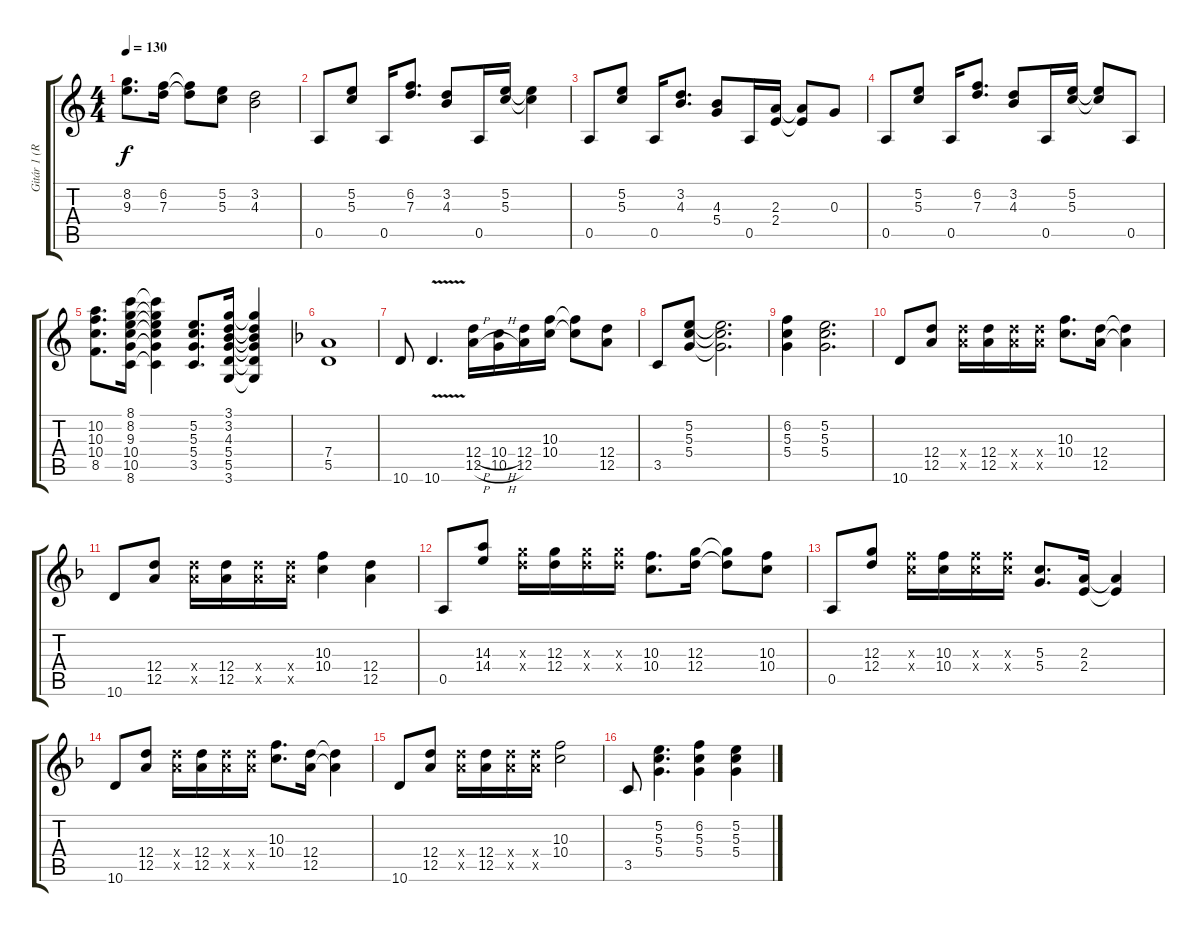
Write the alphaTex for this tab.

\track ("Gitár 1 (Ritchie Blackmore)" "Gitár 1 (R") {instrument distortionguitar}
\staff {score tabs}
\tuning (E4 B3 G3 D3 A2 E2) {hide}
\ts (4 4)
\tempo 130
\clef g2
\ks c
(8.2 9.3).8{d dy f} (6.2 7.3).16 (6.2{t} 7.3{t}).8 (5.2 5.3).8 (3.2 4.3).2 |
0.5.8 (5.2 5.3).8 0.5.16 (6.2 7.3).8{d} (3.2 4.3).8 0.5.16 (5.2 5.3).16 (5.2{t} 5.3{t}).4 |
0.5.8 (5.2 5.3).8 0.5.16 (3.2 4.3).8{d} (4.3 5.4).8 0.5.16 (2.3 2.4).16 (2.3{t} 2.4{t}).8 0.3.8 |
0.5.8 (5.2 5.3).8 0.5.16 (6.2 7.3).8{d} (3.2 4.3).8 0.5.16 (5.2 5.3).16 (5.2{t} 5.3{t}).8 0.5.8 |
(10.2 10.3 10.4 8.5).8{d} (8.1 8.2 9.3 10.4 10.5 8.6).16 (8.1{t} 8.2{t} 9.3{t} 10.4{t} 10.5{t} 8.6{t}).4 (5.2 5.3 5.4 3.5).8{d} (3.1 3.2 4.3 5.4 5.5 3.6).16 (3.1{t} 3.2{t} 4.3{t} 5.4{t} 5.5{t} 3.6{t}).4 |
\ks f
(7.4 5.5).1 |
10.6.8 10.6{v}.4{d} (12.4{h} 12.5{h}).16 (10.4{h} 10.5{h}).16 (12.4 12.5).16 (10.3 10.4).16 (10.3{t} 10.4{t}).8 (12.4 12.5).8 |
3.5.8 (5.2 5.3 5.4).8 (5.2{t} 5.3{t} 5.4{t}).2{d} |
(6.2 5.3 5.4).4 (5.2 5.3 5.4).2{d} |
10.6.8 (12.4 12.5).8 (12.4{x} 12.5{x}).16 (12.4 12.5).16{beam merge} (12.4{x} 12.5{x}).16 (12.4{x} 12.5{x}).16 (10.3 10.4).8{d} (12.4 12.5).16 (12.4{t} 12.5{t}).4 |
10.6.8 (12.4 12.5).8 (12.4{x} 12.5{x}).16 (12.4 12.5).16{beam merge} (12.4{x} 12.5{x}).16 (12.4{x} 12.5{x}).16 (10.3 10.4).4 (12.4 12.5).4 |
0.5.8 (14.3 14.4).8 (12.3{x} 12.4{x}).16 (12.3 12.4).16 (12.3{x} 12.4{x}).16 (12.3{x} 12.4{x}).16 (10.3 10.4).8{d} (12.3 12.4).16 (12.3{t} 12.4{t}).8 (10.3 10.4).8 |
0.5.8 (12.3 12.4).8 (10.3{x} 10.4{x}).16 (10.3 10.4).16 (10.3{x} 10.4{x}).16 (10.3{x} 10.4{x}).16 (5.3 5.4).8{d} (2.3 2.4).16 (2.3{t} 2.4{t}).4 |
10.6.8 (12.4 12.5).8 (12.4{x} 12.5{x}).16 (12.4 12.5).16 (12.4{x} 12.5{x}).16 (12.4{x} 12.5{x}).16 (10.3 10.4).8{d} (12.4 12.5).16 (12.4{t} 12.5{t}).4 |
10.6.8 (12.4 12.5).8 (12.4{x} 12.5{x}).16 (12.4 12.5).16 (12.4{x} 12.5{x}).16 (12.4{x} 12.5{x}).16 (10.3 10.4).2 |
3.5.8 (5.2 5.3 5.4).4{d} (6.2 5.3 5.4).4 (5.2 5.3 5.4).4
